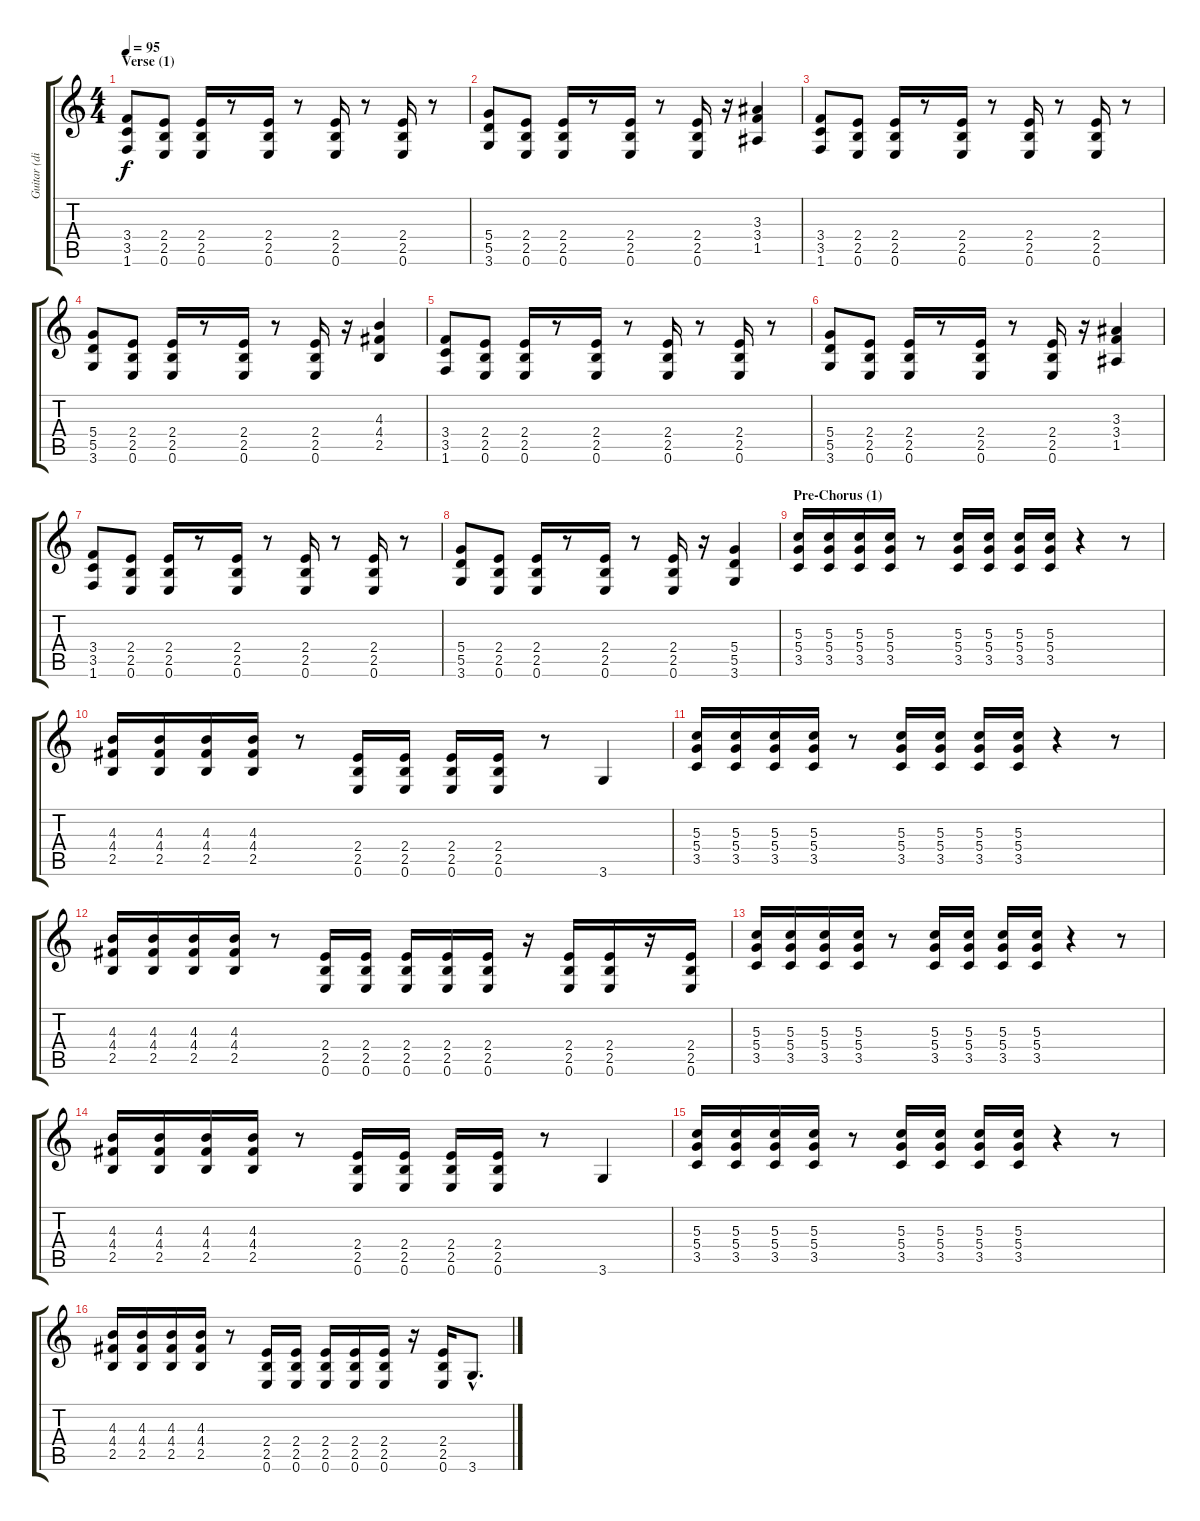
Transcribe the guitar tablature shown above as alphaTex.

\track ("Guitar (distortion)" "Guitar (di") {instrument distortionguitar}
\staff {score tabs}
\tuning (E4 B3 G3 D3 A2 E2) {hide}
\ts (4 4)
\section ("" "Verse (1)")
\tempo 95
\clef g2
\ks c
(3.4 3.5 1.6).8{dy f} (2.4 2.5 0.6).8 (2.4 2.5 0.6).16 r.8 (2.4 2.5 0.6).16 r.8 (2.4 2.5 0.6).16 r.8 (2.4 2.5 0.6).16 r.8 |
(5.4 5.5 3.6).8 (2.4 2.5 0.6).8 (2.4 2.5 0.6).16 r.8 (2.4 2.5 0.6).16 r.8 (2.4 2.5 0.6).16 r.16 (3.3 3.4 1.5).4 |
(3.4 3.5 1.6).8 (2.4 2.5 0.6).8 (2.4 2.5 0.6).16 r.8 (2.4 2.5 0.6).16 r.8 (2.4 2.5 0.6).16 r.8 (2.4 2.5 0.6).16 r.8 |
(5.4 5.5 3.6).8 (2.4 2.5 0.6).8 (2.4 2.5 0.6).16 r.8 (2.4 2.5 0.6).16 r.8 (2.4 2.5 0.6).16 r.16 (4.3 4.4 2.5).4 |
(3.4 3.5 1.6).8 (2.4 2.5 0.6).8 (2.4 2.5 0.6).16 r.8 (2.4 2.5 0.6).16 r.8 (2.4 2.5 0.6).16 r.8 (2.4 2.5 0.6).16 r.8 |
(5.4 5.5 3.6).8 (2.4 2.5 0.6).8 (2.4 2.5 0.6).16 r.8 (2.4 2.5 0.6).16 r.8 (2.4 2.5 0.6).16 r.16 (3.3 3.4 1.5).4 |
(3.4 3.5 1.6).8 (2.4 2.5 0.6).8 (2.4 2.5 0.6).16 r.8 (2.4 2.5 0.6).16 r.8 (2.4 2.5 0.6).16 r.8 (2.4 2.5 0.6).16 r.8 |
(5.4 5.5 3.6).8 (2.4 2.5 0.6).8 (2.4 2.5 0.6).16 r.8 (2.4 2.5 0.6).16 r.8 (2.4 2.5 0.6).16 r.16 (5.4 5.5 3.6).4 |
\section ("" "Pre-Chorus (1)")
(5.3 5.4 3.5).16 (5.3 5.4 3.5).16 (5.3 5.4 3.5).16 (5.3 5.4 3.5).16 r.8 (5.3 5.4 3.5).16 (5.3 5.4 3.5).16 (5.3 5.4 3.5).16 (5.3 5.4 3.5).16 r.4 r.8 |
(4.3 4.4 2.5).16 (4.3 4.4 2.5).16 (4.3 4.4 2.5).16 (4.3 4.4 2.5).16 r.8 (2.4 2.5 0.6).16 (2.4 2.5 0.6).16 (2.4 2.5 0.6).16 (2.4 2.5 0.6).16 r.8 3.6.4 |
(5.3 5.4 3.5).16 (5.3 5.4 3.5).16 (5.3 5.4 3.5).16 (5.3 5.4 3.5).16 r.8 (5.3 5.4 3.5).16 (5.3 5.4 3.5).16 (5.3 5.4 3.5).16 (5.3 5.4 3.5).16 r.4 r.8 |
(4.3 4.4 2.5).16 (4.3 4.4 2.5).16 (4.3 4.4 2.5).16 (4.3 4.4 2.5).16 r.8 (2.4 2.5 0.6).16 (2.4 2.5 0.6).16 (2.4 2.5 0.6).16 (2.4 2.5 0.6).16 (2.4 2.5 0.6).16 r.16 (2.4 2.5 0.6).16 (2.4 2.5 0.6).16 r.16 (2.4 2.5 0.6).16 |
(5.3 5.4 3.5).16 (5.3 5.4 3.5).16 (5.3 5.4 3.5).16 (5.3 5.4 3.5).16 r.8 (5.3 5.4 3.5).16 (5.3 5.4 3.5).16 (5.3 5.4 3.5).16 (5.3 5.4 3.5).16 r.4 r.8 |
(4.3 4.4 2.5).16 (4.3 4.4 2.5).16 (4.3 4.4 2.5).16 (4.3 4.4 2.5).16 r.8 (2.4 2.5 0.6).16 (2.4 2.5 0.6).16 (2.4 2.5 0.6).16 (2.4 2.5 0.6).16 r.8 3.6.4 |
(5.3 5.4 3.5).16 (5.3 5.4 3.5).16 (5.3 5.4 3.5).16 (5.3 5.4 3.5).16 r.8 (5.3 5.4 3.5).16 (5.3 5.4 3.5).16 (5.3 5.4 3.5).16 (5.3 5.4 3.5).16 r.4 r.8 |
(4.3 4.4 2.5).16 (4.3 4.4 2.5).16 (4.3 4.4 2.5).16 (4.3 4.4 2.5).16 r.8 (2.4 2.5 0.6).16 (2.4 2.5 0.6).16 (2.4 2.5 0.6).16 (2.4 2.5 0.6).16 (2.4 2.5 0.6).16 r.16 (2.4 2.5 0.6).16 3.6{hac}.8{d}
